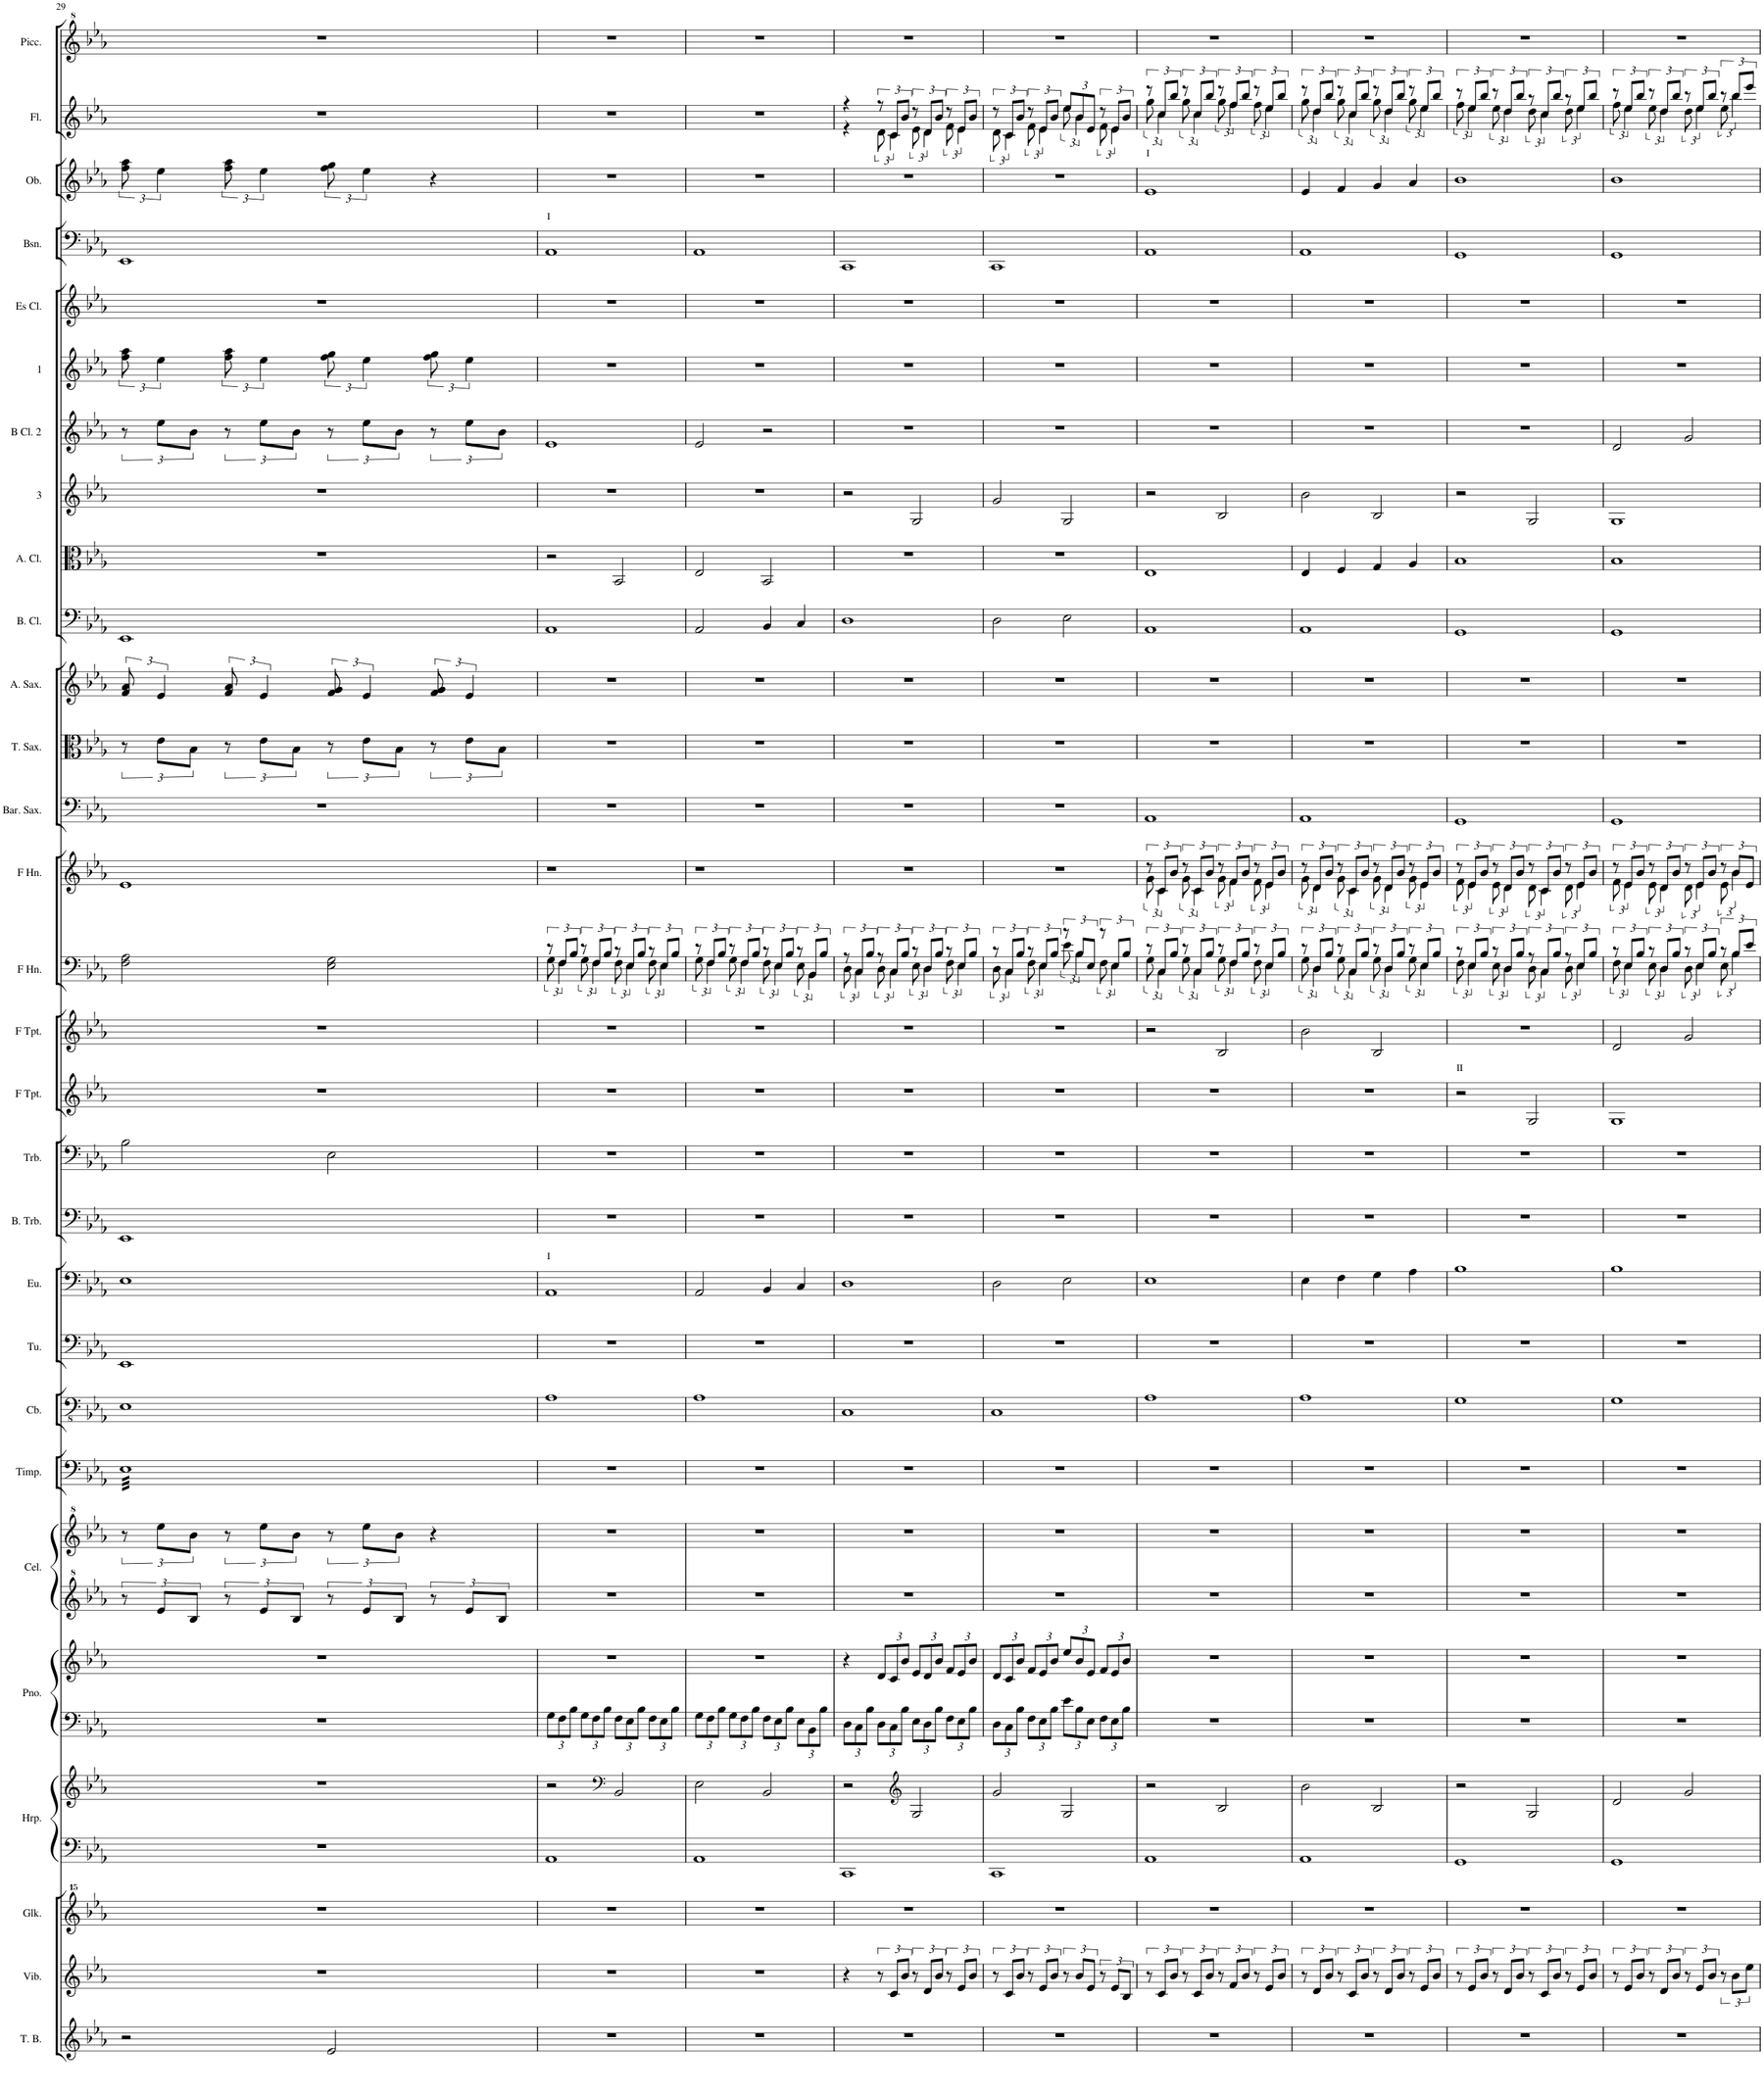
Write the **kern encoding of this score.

**kern	**kern	**kern	**kern	**kern	**kern	**kern	**kern	**kern	**kern	**kern	**kern	**kern	**kern	**kern	**kern	**kern	**kern	**kern	**kern	**kern	**kern	**kern	**kern	**kern	**kern	**kern	**kern	**kern	**kern	**kern	**kern
*part29	*part28	*part27	*part26	*part26	*part25	*part25	*part24	*part24	*part23	*part22	*part21	*part20	*part19	*part18	*part17	*part16	*part15	*part14	*part13	*part12	*part11	*part10	*part9	*part8	*part7	*part6	*part5	*part4	*part3	*part2	*part1
*staff32	*staff31	*staff30	*staff29	*staff28	*staff27	*staff26	*staff25	*staff24	*staff23	*staff22	*staff21	*staff20	*staff19	*staff18	*staff17	*staff16	*staff15	*staff14	*staff13	*staff12	*staff11	*staff10	*staff9	*staff8	*staff7	*staff6	*staff5	*staff4	*staff3	*staff2	*staff1
*I"Tubular Bells (Es-B-Es-F)	*I"Vibraphone	*I"Glockenspiel	*I"Harp	*	*I"Piano	*	*I"Celesta	*	*I"Timpani (F-B-Es)	*I"Double Bass	*I"Tuba	*I"Euphonium	*I"Bass Trombone	*I"Trombone	*I"F Trumpet	*I"F Trumpet	*I"F Horn	*I"F Horn	*I"Baritone Saxophone	*I"Tenor Saxophone	*I"Alto Saxophone	*I"Bass Clarinet	*I"Alto Clarinet	*I"3	*I"B Clarinet 2	*I"1	*I"Es Clarinet	*I"Bassoon	*I"Oboe	*I"Flute	*I"Piccolo
*I'T. B.	*I'Vib.	*I'Glk.	*I'Hrp.	*	*I'Pno.	*	*I'Cel.	*	*I'Timp.	*	*I'Tu.	*I'Eu.	*I'B. Trb.	*I'Trb.	*I'F Tpt.	*I'F Tpt.	*I'F Hn.	*I'F Hn.	*I'Bar. Sax.	*I'T. Sax.	*I'A. Sax.	*I'B. Cl.	*I'A. Cl.	*	*I'B Cl. 2	*	*I'Es Cl.	*I'Bsn.	*I'Ob.	*I'Fl.	*I'Picc.
!!LO:PB:g=z
*clefG2	*clefG2	*clefG^^2	*clefF4	*clefG2	*clefF4	*clefG2	*clefG^2	*clefG^2	*clefF4	*clefFv4	*clefF4	*clefF4	*clefF4	*clefF4	*clefG2	*clefG2	*clefF4	*clefG2	*clefF4	*clefC3	*clefG2	*clefF4	*clefC3	*clefG2	*clefG2	*clefG2	*clefG2	*clefF4	*clefG2	*clefG2	*clefG^2
*	*	*	*	*	*	*	*	*	*	*Trd7c12	*	*	*	*	*Trd1c2	*Trd1c2	*Trd4c7	*Trd4c7	*	*Trd8c14	*Trd5c9	*Trd8c14	*Trd1c2	*Trd1c2	*Trd1c2	*Trd1c2	*Trd-2c-3	*	*	*	*Trd-7c-12
*k[b-e-a-]	*k[b-e-a-]	*k[b-e-a-]	*k[b-e-a-]	*k[b-e-a-]	*k[b-e-a-]	*k[b-e-a-]	*k[b-e-a-]	*k[b-e-a-]	*k[b-e-a-]	*k[b-e-a-]	*k[b-e-a-]	*k[b-e-a-]	*k[b-e-a-]	*k[b-e-a-]	*k[b-e-a-]	*k[b-e-a-]	*k[b-e-a-]	*k[b-e-a-]	*k[b-e-a-]	*k[b-e-a-]	*k[b-e-a-]	*k[b-e-a-]	*k[b-e-a-]	*k[b-e-a-]	*k[b-e-a-]	*k[b-e-a-]	*k[b-e-a-]	*k[b-e-a-]	*k[b-e-a-]	*k[b-e-a-]	*k[b-e-a-]
*M4/4	*M4/4	*M4/4	*M4/4	*M4/4	*M4/4	*M4/4	*M4/4	*M4/4	*M4/4	*M4/4	*M4/4	*M4/4	*M4/4	*M4/4	*M4/4	*M4/4	*M4/4	*M4/4	*M4/4	*M4/4	*M4/4	*M4/4	*M4/4	*M4/4	*M4/4	*M4/4	*M4/4	*M4/4	*M4/4	*M4/4	*M4/4
=29	=29	=29	=29	=29	=29	=29	=29	=29	=29	=29	=29	=29	=29	=29	=29	=29	=29	=29	=29	=29	=29	=29	=29	=29	=29	=29	=29	=29	=29	=29	=29
*	*	*	*	*	*	*	*	*	*^	*	*	*	*	*	*	*	*	*	*	*	*	*	*	*	*	*	*	*	*	*	*
*	*	*	*	*	*	*	*	*	*	*Xtuplet	*	*	*	*	*	*	*	*	*	*	*	*	*	*	*	*	*	*	*	*	*	*
*	*	*	*	*	*	*	*	*	*tremolo	*	*	*	*	*	*	*	*	*	*	*	*	*	*	*	*	*	*	*	*	*	*	*
2r	1r	1r	1r	1r	1r	1r	12r	12r	32E-LLL	40ryy	1EE-	1EE-	1E-	1EE-	2B-\	1r	1r	2F\ 2A-\	1e-	1r	12r	12f/ 12a-/	1EE-	1r	1r	12r	12ff\ 12aa-\	1r	1EE-	12ff\ 12aa-\	1r	1r
.	.	.	.	.	.	.	.	.	.	40E-LLL	.	.	.	.	.	.	.	.	.	.	.	.	.	.	.	.	.	.	.	.	.	.
.	.	.	.	.	.	.	.	.	32E-	.	.	.	.	.	.	.	.	.	.	.	.	.	.	.	.	.	.	.	.	.	.	.
.	.	.	.	.	.	.	.	.	.	40E-	.	.	.	.	.	.	.	.	.	.	.	.	.	.	.	.	.	.	.	.	.	.
.	.	.	.	.	.	.	.	.	32E-	.	.	.	.	.	.	.	.	.	.	.	.	.	.	.	.	.	.	.	.	.	.	.
.	.	.	.	.	.	.	.	.	.	40E-	.	.	.	.	.	.	.	.	.	.	.	.	.	.	.	.	.	.	.	.	.	.
.	.	.	.	.	.	.	12ee-/L	12eee-\L	.	.	.	.	.	.	.	.	.	.	.	.	12e-\L	6e-/	.	.	.	12ee-\L	6ee-\	.	.	6ee-\	.	.
.	.	.	.	.	.	.	.	.	32E-	.	.	.	.	.	.	.	.	.	.	.	.	.	.	.	.	.	.	.	.	.	.	.
.	.	.	.	.	.	.	.	.	.	40E-	.	.	.	.	.	.	.	.	.	.	.	.	.	.	.	.	.	.	.	.	.	.
.	.	.	.	.	.	.	.	.	32E-	40E-	.	.	.	.	.	.	.	.	.	.	.	.	.	.	.	.	.	.	.	.	.	.
.	.	.	.	.	.	.	.	.	.	40E-	.	.	.	.	.	.	.	.	.	.	.	.	.	.	.	.	.	.	.	.	.	.
.	.	.	.	.	.	.	.	.	32E-	.	.	.	.	.	.	.	.	.	.	.	.	.	.	.	.	.	.	.	.	.	.	.
.	.	.	.	.	.	.	12b-/J	12bb-\J	.	.	.	.	.	.	.	.	.	.	.	.	12B-\J	.	.	.	.	12b-\J	.	.	.	.	.	.
.	.	.	.	.	.	.	.	.	.	40E-	.	.	.	.	.	.	.	.	.	.	.	.	.	.	.	.	.	.	.	.	.	.
.	.	.	.	.	.	.	.	.	32E-	.	.	.	.	.	.	.	.	.	.	.	.	.	.	.	.	.	.	.	.	.	.	.
.	.	.	.	.	.	.	.	.	.	40E-	.	.	.	.	.	.	.	.	.	.	.	.	.	.	.	.	.	.	.	.	.	.
.	.	.	.	.	.	.	.	.	32E-	.	.	.	.	.	.	.	.	.	.	.	.	.	.	.	.	.	.	.	.	.	.	.
.	.	.	.	.	.	.	.	.	.	40E-JJJ	.	.	.	.	.	.	.	.	.	.	.	.	.	.	.	.	.	.	.	.	.	.
.	.	.	.	.	.	.	12r	12r	32E-	40E-LLL	.	.	.	.	.	.	.	.	.	.	12r	12f/ 12a-/	.	.	.	12r	12ff\ 12aa-\	.	.	12ff\ 12aa-\	.	.
.	.	.	.	.	.	.	.	.	.	40E-	.	.	.	.	.	.	.	.	.	.	.	.	.	.	.	.	.	.	.	.	.	.
.	.	.	.	.	.	.	.	.	32E-	.	.	.	.	.	.	.	.	.	.	.	.	.	.	.	.	.	.	.	.	.	.	.
.	.	.	.	.	.	.	.	.	.	40E-	.	.	.	.	.	.	.	.	.	.	.	.	.	.	.	.	.	.	.	.	.	.
.	.	.	.	.	.	.	.	.	32E-	.	.	.	.	.	.	.	.	.	.	.	.	.	.	.	.	.	.	.	.	.	.	.
.	.	.	.	.	.	.	.	.	.	40E-	.	.	.	.	.	.	.	.	.	.	.	.	.	.	.	.	.	.	.	.	.	.
.	.	.	.	.	.	.	12ee-/L	12eee-\L	.	.	.	.	.	.	.	.	.	.	.	.	12e-\L	6e-/	.	.	.	12ee-\L	6ee-\	.	.	6ee-\	.	.
.	.	.	.	.	.	.	.	.	32E-	.	.	.	.	.	.	.	.	.	.	.	.	.	.	.	.	.	.	.	.	.	.	.
.	.	.	.	.	.	.	.	.	.	40E-	.	.	.	.	.	.	.	.	.	.	.	.	.	.	.	.	.	.	.	.	.	.
.	.	.	.	.	.	.	.	.	32E-	40E-	.	.	.	.	.	.	.	.	.	.	.	.	.	.	.	.	.	.	.	.	.	.
.	.	.	.	.	.	.	.	.	.	40E-	.	.	.	.	.	.	.	.	.	.	.	.	.	.	.	.	.	.	.	.	.	.
.	.	.	.	.	.	.	.	.	32E-	.	.	.	.	.	.	.	.	.	.	.	.	.	.	.	.	.	.	.	.	.	.	.
.	.	.	.	.	.	.	12b-/J	12bb-\J	.	.	.	.	.	.	.	.	.	.	.	.	12B-\J	.	.	.	.	12b-\J	.	.	.	.	.	.
.	.	.	.	.	.	.	.	.	.	40E-	.	.	.	.	.	.	.	.	.	.	.	.	.	.	.	.	.	.	.	.	.	.
.	.	.	.	.	.	.	.	.	32E-	.	.	.	.	.	.	.	.	.	.	.	.	.	.	.	.	.	.	.	.	.	.	.
.	.	.	.	.	.	.	.	.	.	40E-	.	.	.	.	.	.	.	.	.	.	.	.	.	.	.	.	.	.	.	.	.	.
.	.	.	.	.	.	.	.	.	32E-	.	.	.	.	.	.	.	.	.	.	.	.	.	.	.	.	.	.	.	.	.	.	.
.	.	.	.	.	.	.	.	.	.	40E-JJJ	.	.	.	.	.	.	.	.	.	.	.	.	.	.	.	.	.	.	.	.	.	.
2e-/	.	.	.	.	.	.	12r	12r	32E-	40E-LLL	.	.	.	.	2E-\	.	.	2E-\ 2G\	.	.	12r	12f/ 12g/	.	.	.	12r	12ff\ 12gg\	.	.	12ff\ 12gg\	.	.
.	.	.	.	.	.	.	.	.	.	40E-	.	.	.	.	.	.	.	.	.	.	.	.	.	.	.	.	.	.	.	.	.	.
.	.	.	.	.	.	.	.	.	32E-	.	.	.	.	.	.	.	.	.	.	.	.	.	.	.	.	.	.	.	.	.	.	.
.	.	.	.	.	.	.	.	.	.	40E-	.	.	.	.	.	.	.	.	.	.	.	.	.	.	.	.	.	.	.	.	.	.
.	.	.	.	.	.	.	.	.	32E-	.	.	.	.	.	.	.	.	.	.	.	.	.	.	.	.	.	.	.	.	.	.	.
.	.	.	.	.	.	.	.	.	.	40E-	.	.	.	.	.	.	.	.	.	.	.	.	.	.	.	.	.	.	.	.	.	.
.	.	.	.	.	.	.	12ee-/L	12eee-\L	.	.	.	.	.	.	.	.	.	.	.	.	12e-\L	6e-/	.	.	.	12ee-\L	6ee-\	.	.	6ee-\	.	.
.	.	.	.	.	.	.	.	.	32E-	.	.	.	.	.	.	.	.	.	.	.	.	.	.	.	.	.	.	.	.	.	.	.
.	.	.	.	.	.	.	.	.	.	40E-	.	.	.	.	.	.	.	.	.	.	.	.	.	.	.	.	.	.	.	.	.	.
.	.	.	.	.	.	.	.	.	32E-	40E-	.	.	.	.	.	.	.	.	.	.	.	.	.	.	.	.	.	.	.	.	.	.
.	.	.	.	.	.	.	.	.	.	40E-	.	.	.	.	.	.	.	.	.	.	.	.	.	.	.	.	.	.	.	.	.	.
.	.	.	.	.	.	.	.	.	32E-	.	.	.	.	.	.	.	.	.	.	.	.	.	.	.	.	.	.	.	.	.	.	.
.	.	.	.	.	.	.	12b-/J	12bb-\J	.	.	.	.	.	.	.	.	.	.	.	.	12B-\J	.	.	.	.	12b-\J	.	.	.	.	.	.
.	.	.	.	.	.	.	.	.	.	40E-	.	.	.	.	.	.	.	.	.	.	.	.	.	.	.	.	.	.	.	.	.	.
.	.	.	.	.	.	.	.	.	32E-	.	.	.	.	.	.	.	.	.	.	.	.	.	.	.	.	.	.	.	.	.	.	.
.	.	.	.	.	.	.	.	.	.	40E-	.	.	.	.	.	.	.	.	.	.	.	.	.	.	.	.	.	.	.	.	.	.
.	.	.	.	.	.	.	.	.	32E-	.	.	.	.	.	.	.	.	.	.	.	.	.	.	.	.	.	.	.	.	.	.	.
.	.	.	.	.	.	.	.	.	.	40E-JJJ	.	.	.	.	.	.	.	.	.	.	.	.	.	.	.	.	.	.	.	.	.	.
.	.	.	.	.	.	.	12r	4r	32E-	40E-LLL	.	.	.	.	.	.	.	.	.	.	12r	12f/ 12g/	.	.	.	12r	12ff\ 12gg\	.	.	4r	.	.
.	.	.	.	.	.	.	.	.	.	40E-	.	.	.	.	.	.	.	.	.	.	.	.	.	.	.	.	.	.	.	.	.	.
.	.	.	.	.	.	.	.	.	32E-	.	.	.	.	.	.	.	.	.	.	.	.	.	.	.	.	.	.	.	.	.	.	.
.	.	.	.	.	.	.	.	.	.	40E-	.	.	.	.	.	.	.	.	.	.	.	.	.	.	.	.	.	.	.	.	.	.
.	.	.	.	.	.	.	.	.	32E-	.	.	.	.	.	.	.	.	.	.	.	.	.	.	.	.	.	.	.	.	.	.	.
.	.	.	.	.	.	.	.	.	.	40E-	.	.	.	.	.	.	.	.	.	.	.	.	.	.	.	.	.	.	.	.	.	.
.	.	.	.	.	.	.	12ee-/L	.	.	.	.	.	.	.	.	.	.	.	.	.	12e-\L	6e-/	.	.	.	12ee-\L	6ee-\	.	.	.	.	.
.	.	.	.	.	.	.	.	.	32E-	.	.	.	.	.	.	.	.	.	.	.	.	.	.	.	.	.	.	.	.	.	.	.
.	.	.	.	.	.	.	.	.	.	40E-	.	.	.	.	.	.	.	.	.	.	.	.	.	.	.	.	.	.	.	.	.	.
.	.	.	.	.	.	.	.	.	32E-	40E-	.	.	.	.	.	.	.	.	.	.	.	.	.	.	.	.	.	.	.	.	.	.
.	.	.	.	.	.	.	.	.	.	40E-	.	.	.	.	.	.	.	.	.	.	.	.	.	.	.	.	.	.	.	.	.	.
.	.	.	.	.	.	.	.	.	32E-	.	.	.	.	.	.	.	.	.	.	.	.	.	.	.	.	.	.	.	.	.	.	.
.	.	.	.	.	.	.	12b-/J	.	.	.	.	.	.	.	.	.	.	.	.	.	12B-\J	.	.	.	.	12b-\J	.	.	.	.	.	.
.	.	.	.	.	.	.	.	.	.	40E-	.	.	.	.	.	.	.	.	.	.	.	.	.	.	.	.	.	.	.	.	.	.
.	.	.	.	.	.	.	.	.	32E-	.	.	.	.	.	.	.	.	.	.	.	.	.	.	.	.	.	.	.	.	.	.	.
.	.	.	.	.	.	.	.	.	.	40E-	.	.	.	.	.	.	.	.	.	.	.	.	.	.	.	.	.	.	.	.	.	.
.	.	.	.	.	.	.	.	.	32E-JJJ	.	.	.	.	.	.	.	.	.	.	.	.	.	.	.	.	.	.	.	.	.	.	.
*	*	*	*	*	*	*	*	*	*Xtremolo	*	*	*	*	*	*	*	*	*	*	*	*	*	*	*	*	*	*	*	*	*	*	*
.	.	.	.	.	.	.	.	.	.	40E-JJJ	.	.	.	.	.	.	.	.	.	.	.	.	.	.	.	.	.	.	.	.	.	.
*	*	*	*	*	*	*	*	*	*v	*v	*	*	*	*	*	*	*	*	*	*	*	*	*	*	*	*	*	*	*	*	*	*
=30	=30	=30	=30	=30	=30	=30	=30	=30	=30	=30	=30	=30	=30	=30	=30	=30	=30	=30	=30	=30	=30	=30	=30	=30	=30	=30	=30	=30	=30	=30	=30
*	*	*	*	*	*Xbrackettup	*	*	*	*	*	*	*	*	*	*	*	*	*	*	*	*	*	*	*	*	*	*	*	*	*	*
*	*	*	*	*	*	*	*	*	*^	*	*	*	*	*	*	*	*^	*	*	*	*	*	*	*	*	*	*	*	*	*	*
!	!	!	!	!	!	!	!	!	!	!	!	!	!	!	!	!	!	!	!	!	!	!	!	!	!	!	!	!	!	!LO:TX:a:t=I	!	!	!
!	!	!	!	!	!	!	!	!	!	!	!	!	!LO:TX:a:t=I	!	!	!	!	!	!	!	!	!	!	!	!	!	!	!	!	!	!	!	!
*	*	*	*	*	*	*	*	*	*v	*v	*	*	*	*	*	*	*	*	*	*	*	*	*	*	*	*	*	*	*	*	*	*	*
1r	1r	1r	1AA-	2r	12G\L	1r	1r	1r	1r	1AA-	1r	1AA-	1r	1r	1r	1r	12r	12G\	1r	1r	1r	1r	1AA-	2r	1r	1e-	1r	1r	1AA-	1r	1r	1r
.	.	.	.	.	12F\	.	.	.	.	.	.	.	.	.	.	.	12F/L	6F\	.	.	.	.	.	.	.	.	.	.	.	.	.	.
.	.	.	.	.	12B-\J	.	.	.	.	.	.	.	.	.	.	.	12B-/J	.	.	.	.	.	.	.	.	.	.	.	.	.	.	.
.	.	.	.	.	12G\L	.	.	.	.	.	.	.	.	.	.	.	12r	12G\	.	.	.	.	.	.	.	.	.	.	.	.	.	.
.	.	.	.	.	12F\	.	.	.	.	.	.	.	.	.	.	.	12F/L	6F\	.	.	.	.	.	.	.	.	.	.	.	.	.	.
.	.	.	.	.	12B-\J	.	.	.	.	.	.	.	.	.	.	.	12B-/J	.	.	.	.	.	.	.	.	.	.	.	.	.	.	.
*	*	*	*	*clefF4	*	*	*	*	*	*	*	*	*	*	*	*	*	*	*	*	*	*	*	*	*	*	*	*	*	*	*	*
.	.	.	.	2BB-/	12F\L	.	.	.	.	.	.	.	.	.	.	.	12r	12F\	.	.	.	.	.	2BB-/	.	.	.	.	.	.	.	.
.	.	.	.	.	12E-\	.	.	.	.	.	.	.	.	.	.	.	12E-/L	6E-\	.	.	.	.	.	.	.	.	.	.	.	.	.	.
.	.	.	.	.	12B-\J	.	.	.	.	.	.	.	.	.	.	.	12B-/J	.	.	.	.	.	.	.	.	.	.	.	.	.	.	.
.	.	.	.	.	12F\L	.	.	.	.	.	.	.	.	.	.	.	12r	12F\	.	.	.	.	.	.	.	.	.	.	.	.	.	.
.	.	.	.	.	12E-\	.	.	.	.	.	.	.	.	.	.	.	12E-/L	6E-\	.	.	.	.	.	.	.	.	.	.	.	.	.	.
.	.	.	.	.	12B-\J	.	.	.	.	.	.	.	.	.	.	.	12B-/J	.	.	.	.	.	.	.	.	.	.	.	.	.	.	.
=31	=31	=31	=31	=31	=31	=31	=31	=31	=31	=31	=31	=31	=31	=31	=31	=31	=31	=31	=31	=31	=31	=31	=31	=31	=31	=31	=31	=31	=31	=31	=31	=31
1r	1r	1r	1AA-	2E-\	12G\L	1r	1r	1r	1r	1AA-	1r	2AA-/	1r	1r	1r	1r	12r	12G\	1r	1r	1r	1r	2AA-/	2E-/	1r	2e-/	1r	1r	1AA-	1r	1r	1r
.	.	.	.	.	12F\	.	.	.	.	.	.	.	.	.	.	.	12F/L	6F\	.	.	.	.	.	.	.	.	.	.	.	.	.	.
.	.	.	.	.	12B-\J	.	.	.	.	.	.	.	.	.	.	.	12B-/J	.	.	.	.	.	.	.	.	.	.	.	.	.	.	.
.	.	.	.	.	12G\L	.	.	.	.	.	.	.	.	.	.	.	12r	12G\	.	.	.	.	.	.	.	.	.	.	.	.	.	.
.	.	.	.	.	12F\	.	.	.	.	.	.	.	.	.	.	.	12F/L	6F\	.	.	.	.	.	.	.	.	.	.	.	.	.	.
.	.	.	.	.	12B-\J	.	.	.	.	.	.	.	.	.	.	.	12B-/J	.	.	.	.	.	.	.	.	.	.	.	.	.	.	.
.	.	.	.	2BB-/	12F\L	.	.	.	.	.	.	4BB-/	.	.	.	.	12r	12F\	.	.	.	.	4BB-/	2BB-/	.	2r	.	.	.	.	.	.
.	.	.	.	.	12E-\	.	.	.	.	.	.	.	.	.	.	.	12E-/L	6E-\	.	.	.	.	.	.	.	.	.	.	.	.	.	.
.	.	.	.	.	12B-\J	.	.	.	.	.	.	.	.	.	.	.	12B-/J	.	.	.	.	.	.	.	.	.	.	.	.	.	.	.
.	.	.	.	.	12E-\L	.	.	.	.	.	.	4C/	.	.	.	.	12r	12E-\	.	.	.	.	4C/	.	.	.	.	.	.	.	.	.
.	.	.	.	.	12BB-\	.	.	.	.	.	.	.	.	.	.	.	12BB-/L	6BB-\	.	.	.	.	.	.	.	.	.	.	.	.	.	.
.	.	.	.	.	12B-\J	.	.	.	.	.	.	.	.	.	.	.	12B-/J	.	.	.	.	.	.	.	.	.	.	.	.	.	.	.
=32	=32	=32	=32	=32	=32	=32	=32	=32	=32	=32	=32	=32	=32	=32	=32	=32	=32	=32	=32	=32	=32	=32	=32	=32	=32	=32	=32	=32	=32	=32	=32	=32
*	*	*	*	*	*	*	*	*	*	*	*	*	*	*	*	*	*	*	*	*	*	*	*	*	*	*	*	*	*	*	*^	*
1r	4r	1r	1CC	2r	12D\L	4r	1r	1r	1r	1CC	1r	1D	1r	1r	1r	1r	12r	12D\	1r	1r	1r	1r	1D	1r	2r	1r	1r	1r	1CC	1r	4r	4r	1r
.	.	.	.	.	12C\	.	.	.	.	.	.	.	.	.	.	.	12C/L	6C\	.	.	.	.	.	.	.	.	.	.	.	.	.	.	.
.	.	.	.	.	12B-\J	.	.	.	.	.	.	.	.	.	.	.	12B-/J	.	.	.	.	.	.	.	.	.	.	.	.	.	.	.	.
*	*	*	*	*	*	*Xbrackettup	*	*	*	*	*	*	*	*	*	*	*	*	*	*	*	*	*	*	*	*	*	*	*	*	*	*	*
.	12r	.	.	.	12D\L	12d/L	.	.	.	.	.	.	.	.	.	.	12r	12D\	.	.	.	.	.	.	.	.	.	.	.	.	12r	12d\	.
.	12c/L	.	.	.	12C\	12c/	.	.	.	.	.	.	.	.	.	.	12C/L	6C\	.	.	.	.	.	.	.	.	.	.	.	.	12c/L	6c\	.
.	12b-/J	.	.	.	12B-\J	12b-/J	.	.	.	.	.	.	.	.	.	.	12B-/J	.	.	.	.	.	.	.	.	.	.	.	.	.	12b-/J	.	.
*	*	*	*	*clefG2	*	*	*	*	*	*	*	*	*	*	*	*	*	*	*	*	*	*	*	*	*	*	*	*	*	*	*	*	*
.	12r	.	.	2G/	12E-\L	12e-/L	.	.	.	.	.	.	.	.	.	.	12r	12E-\	.	.	.	.	.	.	2G/	.	.	.	.	.	12r	12e-\	.
.	12d/L	.	.	.	12D\	12d/	.	.	.	.	.	.	.	.	.	.	12D/L	6D\	.	.	.	.	.	.	.	.	.	.	.	.	12d/L	6d\	.
.	12b-/J	.	.	.	12B-\J	12b-/J	.	.	.	.	.	.	.	.	.	.	12B-/J	.	.	.	.	.	.	.	.	.	.	.	.	.	12b-/J	.	.
.	12r	.	.	.	12F\L	12f/L	.	.	.	.	.	.	.	.	.	.	12r	12F\	.	.	.	.	.	.	.	.	.	.	.	.	12r	12f\	.
.	12e-/L	.	.	.	12E-\	12e-/	.	.	.	.	.	.	.	.	.	.	12E-/L	6E-\	.	.	.	.	.	.	.	.	.	.	.	.	12e-/L	6e-\	.
.	12b-/J	.	.	.	12B-\J	12b-/J	.	.	.	.	.	.	.	.	.	.	12B-/J	.	.	.	.	.	.	.	.	.	.	.	.	.	12b-/J	.	.
=33	=33	=33	=33	=33	=33	=33	=33	=33	=33	=33	=33	=33	=33	=33	=33	=33	=33	=33	=33	=33	=33	=33	=33	=33	=33	=33	=33	=33	=33	=33	=33	=33	=33
1r	12r	1r	1CC	2g/	12D\L	12d/L	1r	1r	1r	1CC	1r	2D\	1r	1r	1r	1r	12r	12D\	1r	1r	1r	1r	2D\	1r	2g/	1r	1r	1r	1CC	1r	12r	12d\	1r
.	12c/L	.	.	.	12C\	12c/	.	.	.	.	.	.	.	.	.	.	12C/L	6C\	.	.	.	.	.	.	.	.	.	.	.	.	12c/L	6c\	.
.	12b-/J	.	.	.	12B-\J	12b-/J	.	.	.	.	.	.	.	.	.	.	12B-/J	.	.	.	.	.	.	.	.	.	.	.	.	.	12b-/J	.	.
.	12r	.	.	.	12F\L	12f/L	.	.	.	.	.	.	.	.	.	.	12r	12F\	.	.	.	.	.	.	.	.	.	.	.	.	12r	12f\	.
.	12e-/L	.	.	.	12E-\	12e-/	.	.	.	.	.	.	.	.	.	.	12E-/L	6E-\	.	.	.	.	.	.	.	.	.	.	.	.	12e-/L	6e-\	.
.	12b-/J	.	.	.	12B-\J	12b-/J	.	.	.	.	.	.	.	.	.	.	12B-/J	.	.	.	.	.	.	.	.	.	.	.	.	.	12b-/J	.	.
*	*	*	*	*	*	*	*	*	*	*	*	*	*	*	*	*	*	*	*	*	*	*	*	*	*	*	*	*	*	*	*Xbrackettup	*brackettup	*
.	12r	.	.	2G/	12e-\L	12ee-/L	.	.	.	.	.	2E-\	.	.	.	.	12r	12e-\	.	.	.	.	2E-\	.	2G/	.	.	.	.	.	12ee-/L	12ee-\	.
.	12b-/L	.	.	.	12B-\	12b-/	.	.	.	.	.	.	.	.	.	.	12B-/L	6B-\	.	.	.	.	.	.	.	.	.	.	.	.	12b-/	6b-\	.
.	12e-/J	.	.	.	12E-\J	12e-/J	.	.	.	.	.	.	.	.	.	.	12E-/J	.	.	.	.	.	.	.	.	.	.	.	.	.	12e-/J	.	.
.	12r	.	.	.	12F\L	12f/L	.	.	.	.	.	.	.	.	.	.	12r	12F\	.	.	.	.	.	.	.	.	.	.	.	.	12r	12f\	.
.	12e-/L	.	.	.	12E-\	12e-/	.	.	.	.	.	.	.	.	.	.	12E-/L	6E-\	.	.	.	.	.	.	.	.	.	.	.	.	12e-/L	6e-\	.
.	12B-/J	.	.	.	12B-\J	12b-/J	.	.	.	.	.	.	.	.	.	.	12B-/J	.	.	.	.	.	.	.	.	.	.	.	.	.	12b-/J	.	.
=34	=34	=34	=34	=34	=34	=34	=34	=34	=34	=34	=34	=34	=34	=34	=34	=34	=34	=34	=34	=34	=34	=34	=34	=34	=34	=34	=34	=34	=34	=34	=34	=34	=34
*	*	*	*	*	*	*	*	*	*	*	*	*	*	*	*	*	*	*	*^	*	*	*	*	*	*	*	*	*	*	*	*	*	*
!	!	!	!	!	!	!	!	!	!	!	!	!	!	!	!	!	!	!	!	!	!	!	!	!	!	!	!	!	!	!	!LO:TX:a:t=I	!	!	!
1r	12r	1r	1AA-	2r	1r	1r	1r	1r	1r	1AA-	1r	1E-	1r	1r	1r	2r	12r	12G\	12r	12g\	1AA-	1r	1r	1AA-	1E-	2r	1r	1r	1r	1AA-	1e-	12r	12gg\	1r
.	12c/L	.	.	.	.	.	.	.	.	.	.	.	.	.	.	.	12C/L	6C\	12c/L	6c\	.	.	.	.	.	.	.	.	.	.	.	12cc/L	6cc\	.
.	12b-/J	.	.	.	.	.	.	.	.	.	.	.	.	.	.	.	12B-/J	.	12b-/J	.	.	.	.	.	.	.	.	.	.	.	.	12bb-/J	.	.
.	12r	.	.	.	.	.	.	.	.	.	.	.	.	.	.	.	12r	12G\	12r	12g\	.	.	.	.	.	.	.	.	.	.	.	12r	12gg\	.
.	12c/L	.	.	.	.	.	.	.	.	.	.	.	.	.	.	.	12C/L	6C\	12c/L	6c\	.	.	.	.	.	.	.	.	.	.	.	12cc/L	6cc\	.
.	12b-/J	.	.	.	.	.	.	.	.	.	.	.	.	.	.	.	12B-/J	.	12b-/J	.	.	.	.	.	.	.	.	.	.	.	.	12bb-/J	.	.
.	12r	.	.	2B-/	.	.	.	.	.	.	.	.	.	.	.	2B-/	12r	12G\	12r	12g\	.	.	.	.	.	2B-/	.	.	.	.	.	12r	12gg\	.
.	12f/L	.	.	.	.	.	.	.	.	.	.	.	.	.	.	.	12F/L	6F\	12f/L	6f\	.	.	.	.	.	.	.	.	.	.	.	12ff/L	6ff\	.
.	12b-/J	.	.	.	.	.	.	.	.	.	.	.	.	.	.	.	12B-/J	.	12b-/J	.	.	.	.	.	.	.	.	.	.	.	.	12bb-/J	.	.
.	12r	.	.	.	.	.	.	.	.	.	.	.	.	.	.	.	12r	12F\	12r	12f\	.	.	.	.	.	.	.	.	.	.	.	12r	12ff\	.
.	12e-/L	.	.	.	.	.	.	.	.	.	.	.	.	.	.	.	12E-/L	6E-\	12e-/L	6e-\	.	.	.	.	.	.	.	.	.	.	.	12ee-/L	6ee-\	.
.	12b-/J	.	.	.	.	.	.	.	.	.	.	.	.	.	.	.	12B-/J	.	12b-/J	.	.	.	.	.	.	.	.	.	.	.	.	12bb-/J	.	.
=35	=35	=35	=35	=35	=35	=35	=35	=35	=35	=35	=35	=35	=35	=35	=35	=35	=35	=35	=35	=35	=35	=35	=35	=35	=35	=35	=35	=35	=35	=35	=35	=35	=35	=35
1r	12r	1r	1AA-	2b-\	1r	1r	1r	1r	1r	1AA-	1r	4E-\	1r	1r	1r	2b-\	12r	12G\	12r	12g\	1AA-	1r	1r	1AA-	4E-/	2b-\	1r	1r	1r	1AA-	4e-/	12r	12gg\	1r
.	12d/L	.	.	.	.	.	.	.	.	.	.	.	.	.	.	.	12D/L	6D\	12d/L	6d\	.	.	.	.	.	.	.	.	.	.	.	12dd/L	6dd\	.
.	12b-/J	.	.	.	.	.	.	.	.	.	.	.	.	.	.	.	12B-/J	.	12b-/J	.	.	.	.	.	.	.	.	.	.	.	.	12bb-/J	.	.
.	12r	.	.	.	.	.	.	.	.	.	.	4F\	.	.	.	.	12r	12G\	12r	12g\	.	.	.	.	4F/	.	.	.	.	.	4f/	12r	12gg\	.
.	12c/L	.	.	.	.	.	.	.	.	.	.	.	.	.	.	.	12C/L	6C\	12c/L	6c\	.	.	.	.	.	.	.	.	.	.	.	12cc/L	6cc\	.
.	12b-/J	.	.	.	.	.	.	.	.	.	.	.	.	.	.	.	12B-/J	.	12b-/J	.	.	.	.	.	.	.	.	.	.	.	.	12bb-/J	.	.
.	12r	.	.	2B-/	.	.	.	.	.	.	.	4G\	.	.	.	2B-/	12r	12G\	12r	12g\	.	.	.	.	4G/	2B-/	.	.	.	.	4g/	12r	12gg\	.
.	12d/L	.	.	.	.	.	.	.	.	.	.	.	.	.	.	.	12D/L	6D\	12d/L	6d\	.	.	.	.	.	.	.	.	.	.	.	12dd/L	6dd\	.
.	12b-/J	.	.	.	.	.	.	.	.	.	.	.	.	.	.	.	12B-/J	.	12b-/J	.	.	.	.	.	.	.	.	.	.	.	.	12bb-/J	.	.
.	12r	.	.	.	.	.	.	.	.	.	.	4A-\	.	.	.	.	12r	12G\	12r	12g\	.	.	.	.	4A-/	.	.	.	.	.	4a-/	12r	12gg\	.
.	12e-/L	.	.	.	.	.	.	.	.	.	.	.	.	.	.	.	12E-/L	6E-\	12e-/L	6e-\	.	.	.	.	.	.	.	.	.	.	.	12ee-/L	6ee-\	.
.	12b-/J	.	.	.	.	.	.	.	.	.	.	.	.	.	.	.	12B-/J	.	12b-/J	.	.	.	.	.	.	.	.	.	.	.	.	12bb-/J	.	.
=36	=36	=36	=36	=36	=36	=36	=36	=36	=36	=36	=36	=36	=36	=36	=36	=36	=36	=36	=36	=36	=36	=36	=36	=36	=36	=36	=36	=36	=36	=36	=36	=36	=36	=36
!	!	!	!	!	!	!	!	!	!	!	!	!	!	!	!LO:TX:a:t=II	!	!	!	!	!	!	!	!	!	!	!	!	!	!	!	!	!	!	!
1r	12r	1r	1GG	2r	1r	1r	1r	1r	1r	1GG	1r	1B-	1r	1r	2r	1r	12r	12F\	12r	12f\	1GG	1r	1r	1GG	1B-	2r	1r	1r	1r	1GG	1b-	12r	12ff\	1r
.	12e-/L	.	.	.	.	.	.	.	.	.	.	.	.	.	.	.	12E-/L	6E-\	12e-/L	6e-\	.	.	.	.	.	.	.	.	.	.	.	12ee-/L	6ee-\	.
.	12b-/J	.	.	.	.	.	.	.	.	.	.	.	.	.	.	.	12B-/J	.	12b-/J	.	.	.	.	.	.	.	.	.	.	.	.	12bb-/J	.	.
.	12r	.	.	.	.	.	.	.	.	.	.	.	.	.	.	.	12r	12E-\	12r	12e-\	.	.	.	.	.	.	.	.	.	.	.	12r	12ee-\	.
.	12d/L	.	.	.	.	.	.	.	.	.	.	.	.	.	.	.	12D/L	6D\	12d/L	6d\	.	.	.	.	.	.	.	.	.	.	.	12dd/L	6dd\	.
.	12b-/J	.	.	.	.	.	.	.	.	.	.	.	.	.	.	.	12B-/J	.	12b-/J	.	.	.	.	.	.	.	.	.	.	.	.	12bb-/J	.	.
.	12r	.	.	2G/	.	.	.	.	.	.	.	.	.	.	2G/	.	12r	12D\	12r	12d\	.	.	.	.	.	2G/	.	.	.	.	.	12r	12dd\	.
.	12c/L	.	.	.	.	.	.	.	.	.	.	.	.	.	.	.	12C/L	6C\	12c/L	6c\	.	.	.	.	.	.	.	.	.	.	.	12cc/L	6cc\	.
.	12b-/J	.	.	.	.	.	.	.	.	.	.	.	.	.	.	.	12B-/J	.	12b-/J	.	.	.	.	.	.	.	.	.	.	.	.	12bb-/J	.	.
.	12r	.	.	.	.	.	.	.	.	.	.	.	.	.	.	.	12r	12D\	12r	12d\	.	.	.	.	.	.	.	.	.	.	.	12r	12dd\	.
.	12e-/L	.	.	.	.	.	.	.	.	.	.	.	.	.	.	.	12E-/L	6E-\	12e-/L	6e-\	.	.	.	.	.	.	.	.	.	.	.	12ee-/L	6ee-\	.
.	12b-/J	.	.	.	.	.	.	.	.	.	.	.	.	.	.	.	12B-/J	.	12b-/J	.	.	.	.	.	.	.	.	.	.	.	.	12bb-/J	.	.
=37	=37	=37	=37	=37	=37	=37	=37	=37	=37	=37	=37	=37	=37	=37	=37	=37	=37	=37	=37	=37	=37	=37	=37	=37	=37	=37	=37	=37	=37	=37	=37	=37	=37	=37
1r	12r	1r	1GG	2d/	1r	1r	1r	1r	1r	1GG	1r	1B-	1r	1r	1G	2d/	12r	12F\	12r	12f\	1GG	1r	1r	1GG	1B-	1G	2d/	1r	1r	1GG	1b-	12r	12ff\	1r
.	12e-/L	.	.	.	.	.	.	.	.	.	.	.	.	.	.	.	12E-/L	6E-\	12e-/L	6e-\	.	.	.	.	.	.	.	.	.	.	.	12ee-/L	6ee-\	.
.	12b-/J	.	.	.	.	.	.	.	.	.	.	.	.	.	.	.	12B-/J	.	12b-/J	.	.	.	.	.	.	.	.	.	.	.	.	12bb-/J	.	.
.	12r	.	.	.	.	.	.	.	.	.	.	.	.	.	.	.	12r	12E-\	12r	12e-\	.	.	.	.	.	.	.	.	.	.	.	12r	12ee-\	.
.	12d/L	.	.	.	.	.	.	.	.	.	.	.	.	.	.	.	12D/L	6D\	12d/L	6d\	.	.	.	.	.	.	.	.	.	.	.	12dd/L	6dd\	.
.	12b-/J	.	.	.	.	.	.	.	.	.	.	.	.	.	.	.	12B-/J	.	12b-/J	.	.	.	.	.	.	.	.	.	.	.	.	12bb-/J	.	.
.	12r	.	.	2g/	.	.	.	.	.	.	.	.	.	.	.	2g/	12r	12D\	12r	12d\	.	.	.	.	.	.	2g/	.	.	.	.	12r	12dd\	.
.	12e-/L	.	.	.	.	.	.	.	.	.	.	.	.	.	.	.	12E-/L	6E-\	12e-/L	6e-\	.	.	.	.	.	.	.	.	.	.	.	12ee-/L	6ee-\	.
.	12b-/J	.	.	.	.	.	.	.	.	.	.	.	.	.	.	.	12B-/J	.	12b-/J	.	.	.	.	.	.	.	.	.	.	.	.	12bb-/J	.	.
.	12r	.	.	.	.	.	.	.	.	.	.	.	.	.	.	.	12r	12E-\	12r	12e-\	.	.	.	.	.	.	.	.	.	.	.	12r	12ee-\	.
.	12b-\L	.	.	.	.	.	.	.	.	.	.	.	.	.	.	.	12B-/L	6B-\	12b-/L	6b-\	.	.	.	.	.	.	.	.	.	.	.	12bb-/L	6bb-\	.
.	12ee-\J	.	.	.	.	.	.	.	.	.	.	.	.	.	.	.	12e-/J	.	12e-/J	.	.	.	.	.	.	.	.	.	.	.	.	12eee-/J	.	.
*	*	*	*	*	*	*	*	*	*	*	*	*	*	*	*	*	*v	*v	*	*	*	*	*	*	*	*	*	*	*	*	*	*v	*v	*
*	*	*	*	*	*	*	*	*	*	*	*	*	*	*	*	*	*	*v	*v	*	*	*	*	*	*	*	*	*	*	*	*	*
=	=	=	=	=	=	=	=	=	=	=	=	=	=	=	=	=	=	=	=	=	=	=	=	=	=	=	=	=	=	=	=
*-	*-	*-	*-	*-	*-	*-	*-	*-	*-	*-	*-	*-	*-	*-	*-	*-	*-	*-	*-	*-	*-	*-	*-	*-	*-	*-	*-	*-	*-	*-	*-
